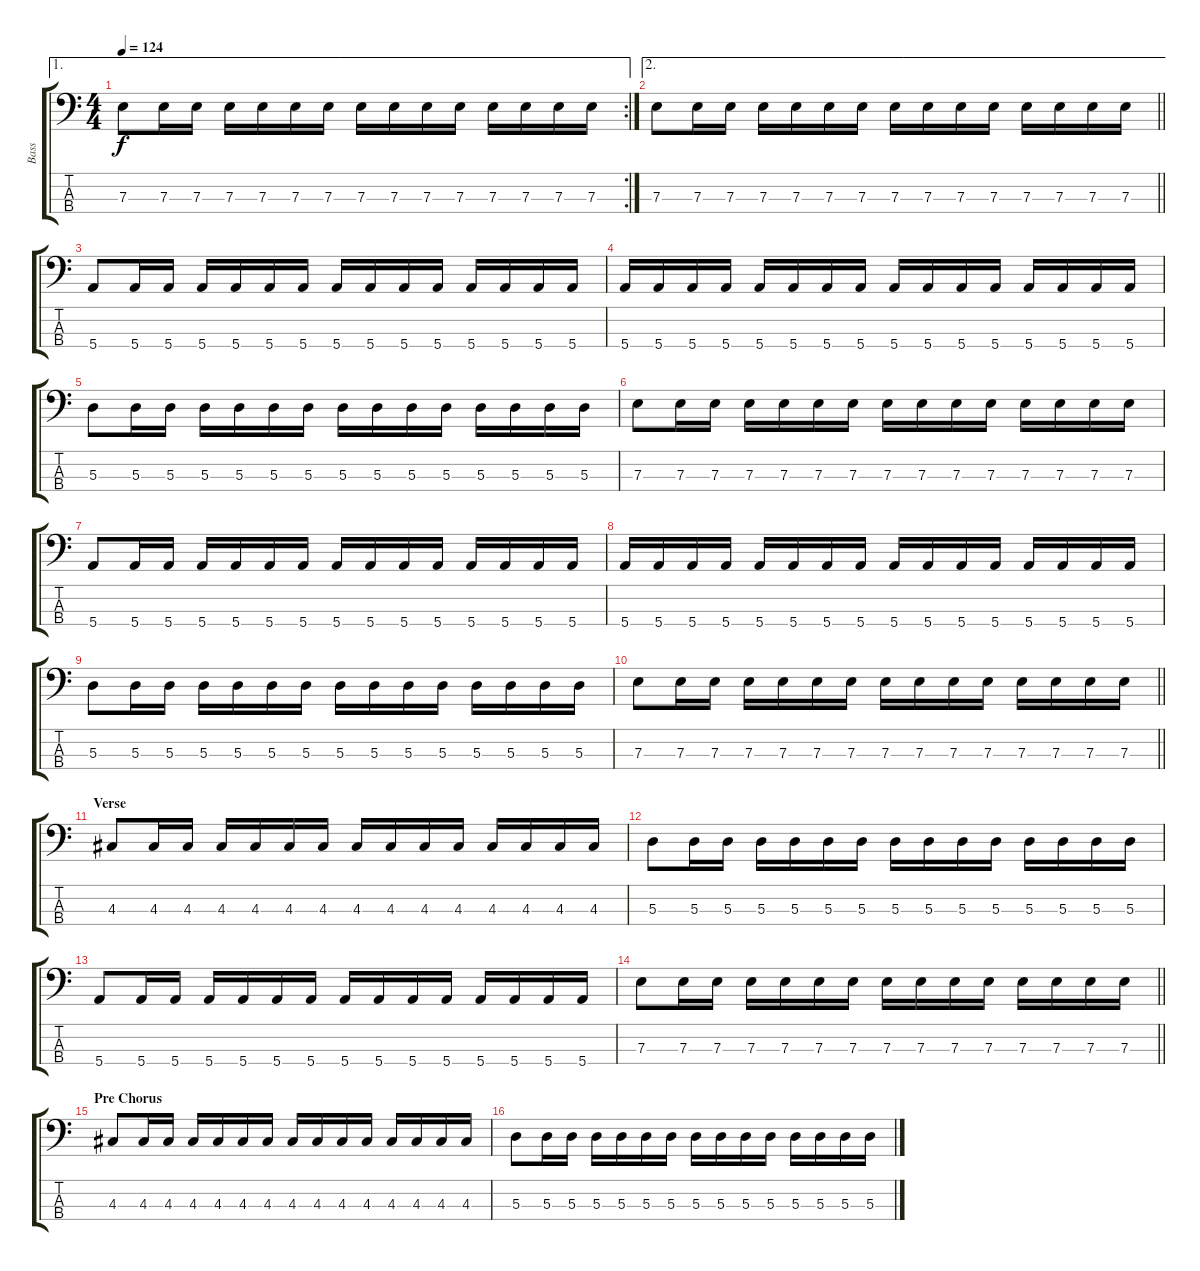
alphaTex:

\track ("Bass" "Bass") {instrument slapbass2}
\staff {score tabs}
\tuning (G2 D2 A1 E1) {hide}
\ae 1
\rc 2
\ts (4 4)
\tempo 124
\clef f4
\ks c
7.3.8{dy f} 7.3.16 7.3.16 7.3.16 7.3.16 7.3.16 7.3.16 7.3.16 7.3.16 7.3.16 7.3.16 7.3.16 7.3.16 7.3.16 7.3.16 |
\ae 2
\barLineRight lightlight
7.3.8 7.3.16 7.3.16 7.3.16 7.3.16 7.3.16 7.3.16 7.3.16 7.3.16 7.3.16 7.3.16 7.3.16 7.3.16 7.3.16 7.3.16 |
5.4.8 5.4.16 5.4.16 5.4.16 5.4.16 5.4.16 5.4.16 5.4.16 5.4.16 5.4.16 5.4.16 5.4.16 5.4.16 5.4.16 5.4.16 |
5.4.16 5.4.16 5.4.16 5.4.16 5.4.16 5.4.16 5.4.16 5.4.16 5.4.16 5.4.16 5.4.16 5.4.16 5.4.16 5.4.16 5.4.16 5.4.16 |
5.3.8 5.3.16 5.3.16 5.3.16 5.3.16 5.3.16 5.3.16 5.3.16 5.3.16 5.3.16 5.3.16 5.3.16 5.3.16 5.3.16 5.3.16 |
7.3.8 7.3.16 7.3.16 7.3.16 7.3.16 7.3.16 7.3.16 7.3.16 7.3.16 7.3.16 7.3.16 7.3.16 7.3.16 7.3.16 7.3.16 |
5.4.8 5.4.16 5.4.16 5.4.16 5.4.16 5.4.16 5.4.16 5.4.16 5.4.16 5.4.16 5.4.16 5.4.16 5.4.16 5.4.16 5.4.16 |
5.4.16 5.4.16 5.4.16 5.4.16 5.4.16 5.4.16 5.4.16 5.4.16 5.4.16 5.4.16 5.4.16 5.4.16 5.4.16 5.4.16 5.4.16 5.4.16 |
5.3.8 5.3.16 5.3.16 5.3.16 5.3.16 5.3.16 5.3.16 5.3.16 5.3.16 5.3.16 5.3.16 5.3.16 5.3.16 5.3.16 5.3.16 |
\barLineRight lightlight
7.3.8 7.3.16 7.3.16 7.3.16 7.3.16 7.3.16 7.3.16 7.3.16 7.3.16 7.3.16 7.3.16 7.3.16 7.3.16 7.3.16 7.3.16 |
\section ("" "Verse")
4.3.8 4.3.16 4.3.16 4.3.16 4.3.16 4.3.16 4.3.16 4.3.16 4.3.16 4.3.16 4.3.16 4.3.16 4.3.16 4.3.16 4.3.16 |
5.3.8 5.3.16 5.3.16 5.3.16 5.3.16 5.3.16 5.3.16 5.3.16 5.3.16 5.3.16 5.3.16 5.3.16 5.3.16 5.3.16 5.3.16 |
5.4.8 5.4.16 5.4.16 5.4.16 5.4.16 5.4.16 5.4.16 5.4.16 5.4.16 5.4.16 5.4.16 5.4.16 5.4.16 5.4.16 5.4.16 |
\barLineRight lightlight
7.3.8 7.3.16 7.3.16 7.3.16 7.3.16 7.3.16 7.3.16 7.3.16 7.3.16 7.3.16 7.3.16 7.3.16 7.3.16 7.3.16 7.3.16 |
\section ("" "Pre Chorus")
4.3.8 4.3.16 4.3.16 4.3.16 4.3.16 4.3.16 4.3.16 4.3.16 4.3.16 4.3.16 4.3.16 4.3.16 4.3.16 4.3.16 4.3.16 |
5.3.8 5.3.16 5.3.16 5.3.16 5.3.16 5.3.16 5.3.16 5.3.16 5.3.16 5.3.16 5.3.16 5.3.16 5.3.16 5.3.16 5.3.16
